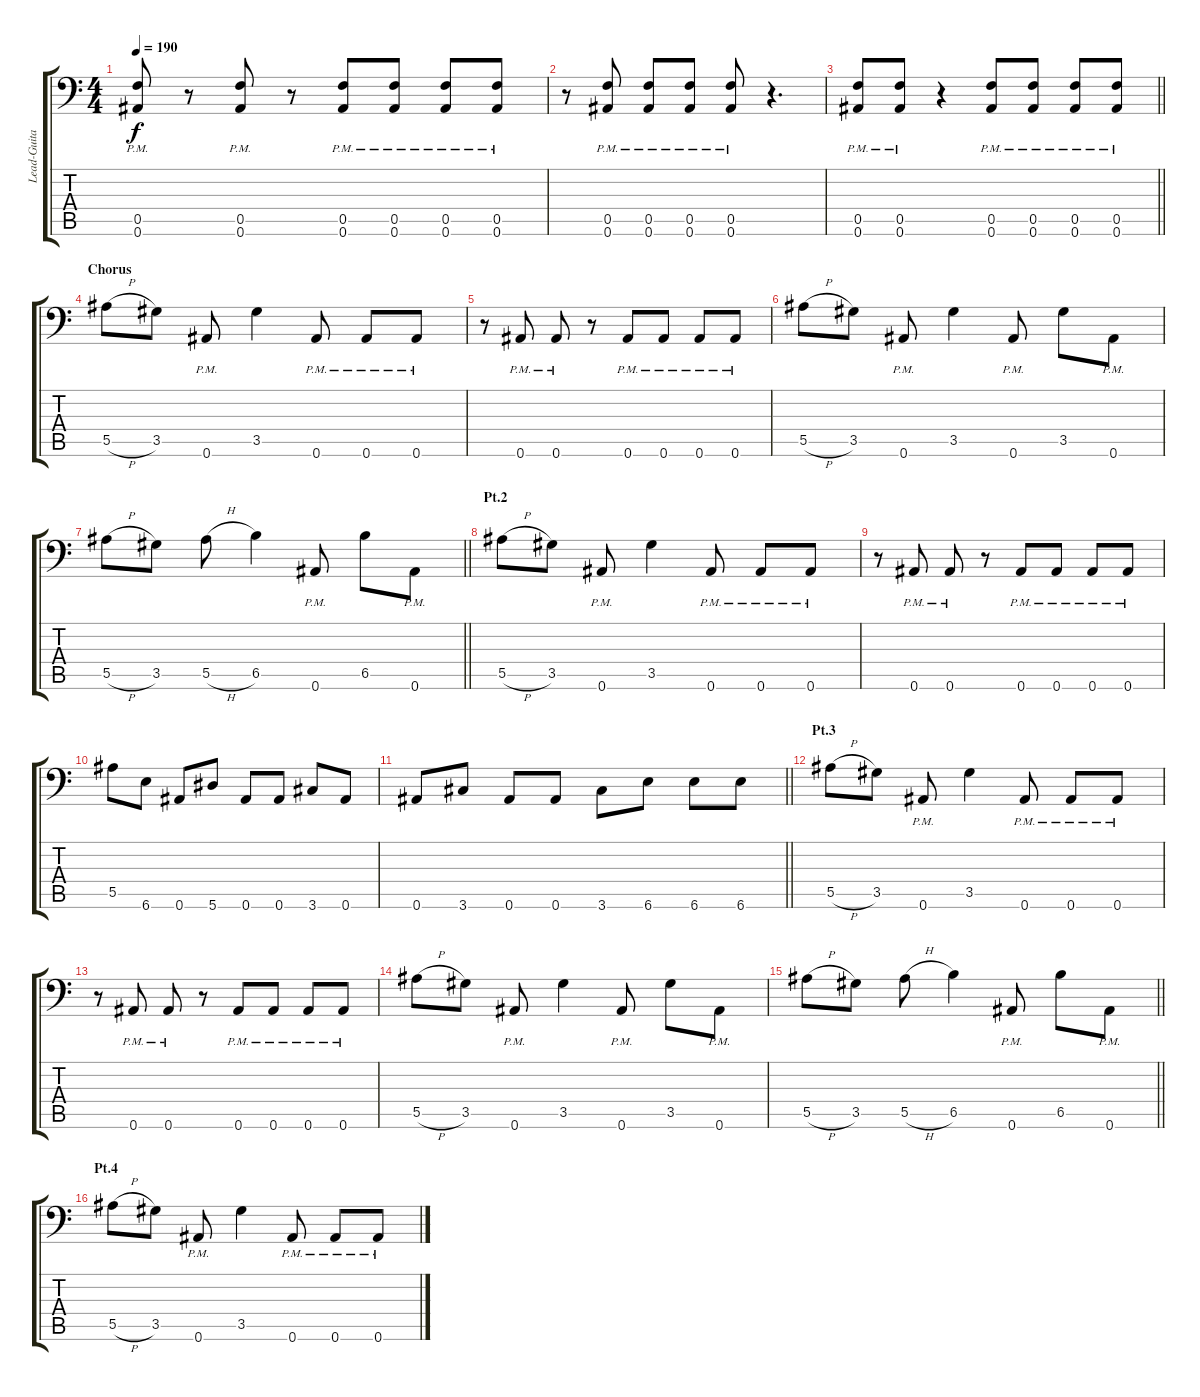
\track ("Lead-Guitar" "Lead-Guita") {instrument overdrivenguitar}
\staff {score tabs}
\tuning (C4 G3 Eb3 Bb2 F2 Bb1) {hide}
\ts (4 4)
\tempo 190
\clef f4
\ks c
(0.5{pm} 0.6{pm}).8{dy f} r.8 (0.5{pm} 0.6{pm}).8 r.8 (0.5{pm} 0.6{pm}).8 (0.5{pm} 0.6{pm}).8 (0.5{pm} 0.6{pm}).8 (0.5{pm} 0.6{pm}).8 |
r.8 (0.5{pm} 0.6{pm}).8 (0.5{pm} 0.6{pm}).8 (0.5{pm} 0.6{pm}).8 (0.5{pm} 0.6{pm}).8 r.4{d} |
\barLineRight lightlight
(0.5{pm} 0.6{pm}).8 (0.5{pm} 0.6{pm}).8 r.4 (0.5{pm} 0.6{pm}).8 (0.5{pm} 0.6{pm}).8 (0.5{pm} 0.6{pm}).8 (0.5{pm} 0.6{pm}).8 |
\section ("" "Chorus")
5.5{h}.8 3.5.8 0.6{pm}.8 3.5.4 0.6{pm}.8 0.6{pm}.8 0.6{pm}.8 |
r.8 0.6{pm}.8 0.6{pm}.8 r.8 0.6{pm}.8 0.6{pm}.8 0.6{pm}.8 0.6{pm}.8 |
5.5{h}.8 3.5.8 0.6{pm}.8 3.5.4 0.6{pm}.8 3.5.8 0.6{pm}.8 |
\barLineRight lightlight
5.5{h}.8 3.5.8 5.5{h}.8 6.5.4 0.6{pm}.8 6.5.8 0.6{pm}.8 |
\section ("" "Pt.2")
5.5{h}.8 3.5.8 0.6{pm}.8 3.5.4 0.6{pm}.8 0.6{pm}.8 0.6{pm}.8 |
r.8 0.6{pm}.8 0.6{pm}.8 r.8 0.6{pm}.8 0.6{pm}.8 0.6{pm}.8 0.6{pm}.8 |
5.5.8 6.6.8 0.6.8 5.6.8 0.6.8 0.6.8 3.6.8 0.6.8 |
\barLineRight lightlight
0.6.8 3.6.8 0.6.8 0.6.8 3.6.8 6.6.8 6.6.8 6.6.8 |
\section ("" "Pt.3")
5.5{h}.8 3.5.8 0.6{pm}.8 3.5.4 0.6{pm}.8 0.6{pm}.8 0.6{pm}.8 |
r.8 0.6{pm}.8 0.6{pm}.8 r.8 0.6{pm}.8 0.6{pm}.8 0.6{pm}.8 0.6{pm}.8 |
5.5{h}.8 3.5.8 0.6{pm}.8 3.5.4 0.6{pm}.8 3.5.8 0.6{pm}.8 |
\barLineRight lightlight
5.5{h}.8 3.5.8 5.5{h}.8 6.5.4 0.6{pm}.8 6.5.8 0.6{pm}.8 |
\section ("" "Pt.4")
5.5{h}.8 3.5.8 0.6{pm}.8 3.5.4 0.6{pm}.8 0.6{pm}.8 0.6{pm}.8
